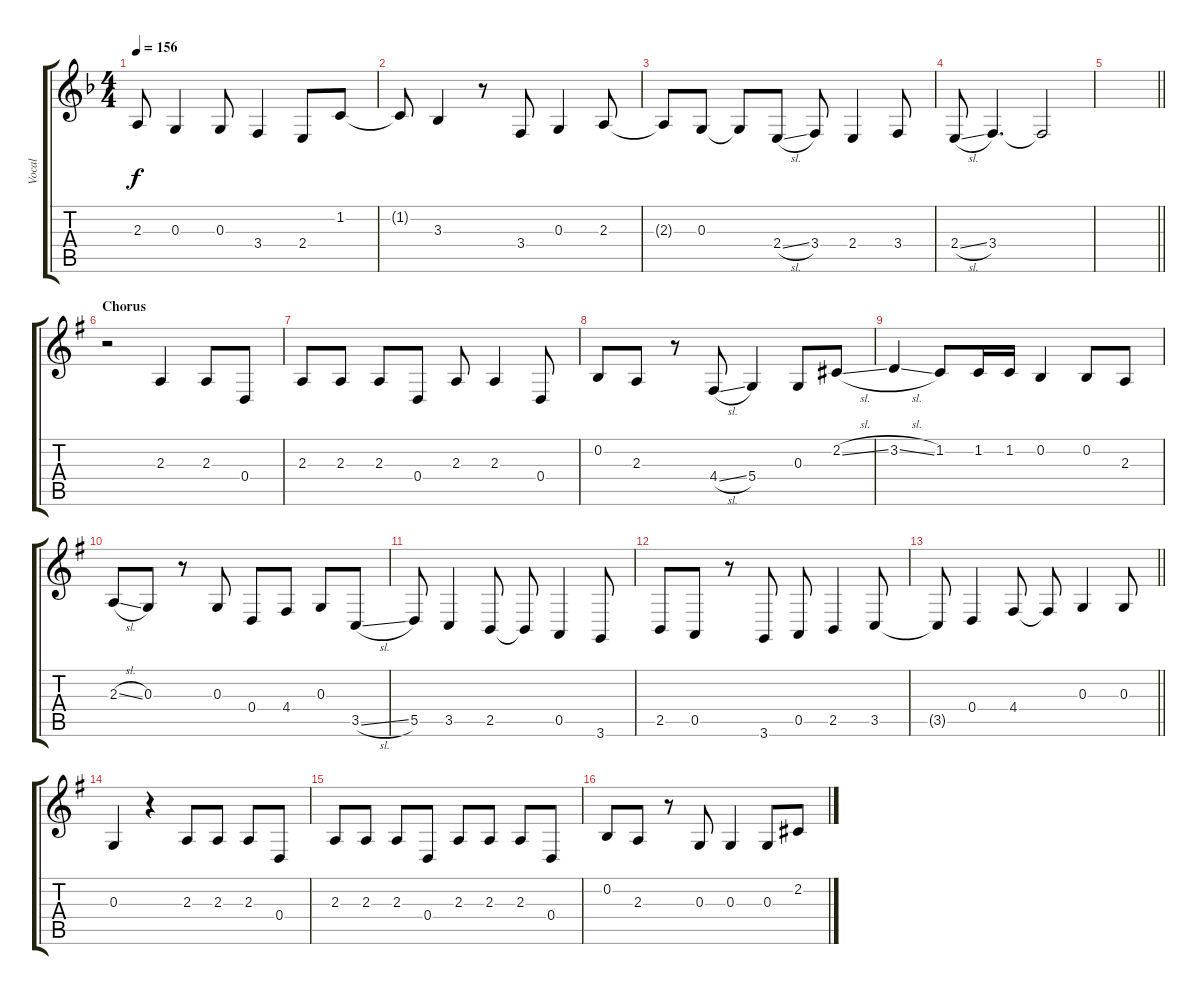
\track ("Vocal" "Vocal") {mute instrument tenorsax}
\staff {score tabs}
\tuning (E4 B3 G3 D3 A2 E2) {hide}
\ts (4 4)
\tempo 156
\clef g2
\ks f
2.3.8{dy f} 0.3.4 0.3.8 3.4.4 2.4.8 1.2.8 |
1.2{t}.8 3.3.4 r.8 3.4.8 0.3.4 2.3.8 |
2.3{t}.8 0.3.8 0.3{t}.8 2.4{sl}.8 3.4.8 2.4.4 3.4.8 |
2.4{sl}.8 3.4.4{d} 3.4{t}.2 |
\barLineRight lightlight
|
\section ("" "Chorus")
\ks g
r.2{volume 15} 2.3.4 2.3.8 0.4.8 |
2.3.8 2.3.8 2.3.8 0.4.8 2.3.8 2.3.4 0.4.8 |
0.2.8 2.3.8 r.8 4.4{sl}.8 5.4.4 0.3.8 2.2{sl}.8 |
3.2{sl}.4 1.2.8 1.2.16 1.2.16 0.2.4 0.2.8 2.3.8 |
2.3{sl}.8 0.3.8 r.8 0.3.8 0.4.8 4.4.8 0.3.8 3.5{sl}.8 |
5.5.8 3.5.4 2.5.8 2.5{t}.8 0.5.4 3.6.8 |
2.5.8 0.5.8 r.8 3.6.8 0.5.8 2.5.4 3.5.8 |
\barLineRight lightlight
3.5{t}.8 0.4.4 4.4.8 4.4{t}.8 0.3.4 0.3.8 |
0.3.4 r.4 2.3.8 2.3.8 2.3.8 0.4.8 |
2.3.8 2.3.8 2.3.8 0.4.8 2.3.8 2.3.8 2.3.8 0.4.8 |
0.2.8 2.3.8 r.8 0.3.8 0.3.4 0.3.8 2.2{sl}.8
